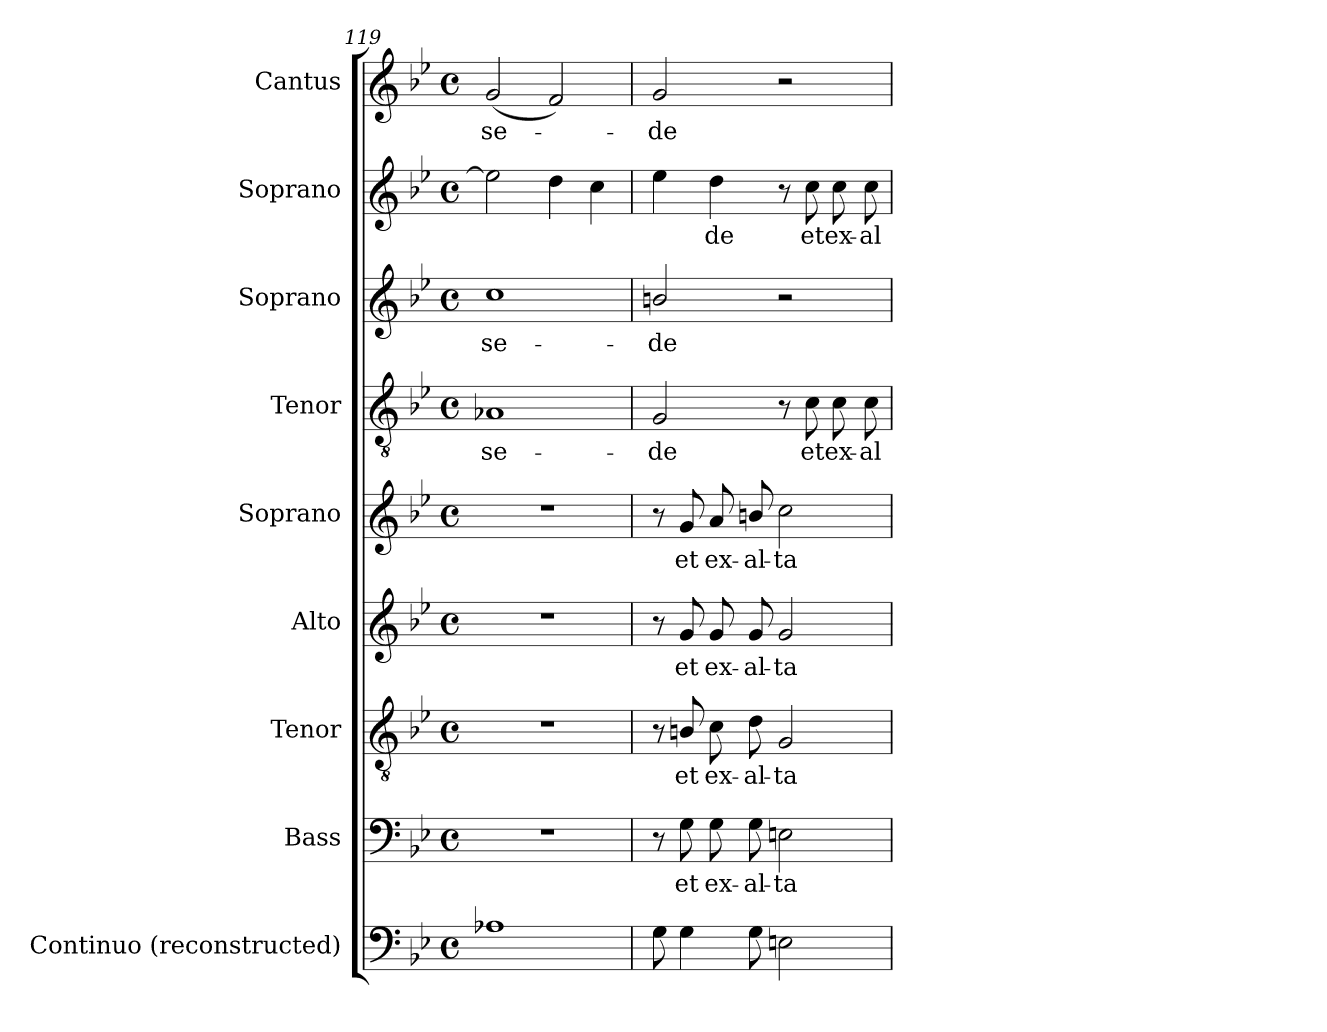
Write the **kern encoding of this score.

**kern	**kern	**text	**kern	**text	**kern	**text	**kern	**text	**kern	**text	**kern	**text	**kern	**text	**kern	**text
*part9	*part8	*part8	*part7	*part7	*part6	*part6	*part5	*part5	*part4	*part4	*part3	*part3	*part2	*part2	*part1	*part1
*staff9	*staff8	*staff8	*staff7	*staff7	*staff6	*staff6	*staff5	*staff5	*staff4	*staff4	*staff3	*staff3	*staff2	*staff2	*staff1	*staff1
*I"Continuo (reconstructed)	*I"Bass	*	*I"Tenor	*	*I"Alto	*	*I"Soprano	*	*I"Tenor	*	*I"Soprano	*	*I"Soprano	*	*I"Cantus	*
*I'Cont.	*I'B.	*	*I'T.	*	*I'A.	*	*I'S.	*	*I'T.	*	*I'S.	*	*I'S.	*	*	*
*clefF4	*clefF4	*	*clefGv2	*	*clefG2	*	*clefG2	*	*clefGv2	*	*clefG2	*	*clefG2	*	*clefG2	*
*	*	*	*ITrd7c12	*	*	*	*	*	*ITrd7c12	*	*	*	*	*	*	*
*k[b-e-]	*k[b-e-]	*	*k[b-e-]	*	*k[b-e-]	*	*k[b-e-]	*	*k[b-e-]	*	*k[b-e-]	*	*k[b-e-]	*	*k[b-e-]	*
*g:	*g:	*	*g:	*	*g:	*	*g:	*	*g:	*	*g:	*	*g:	*	*g:	*
*M4/4	*M4/4	*	*M4/4	*	*M4/4	*	*M4/4	*	*M4/4	*	*M4/4	*	*M4/4	*	*M4/4	*
*met(c)	*met(c)	*	*met(c)	*	*met(c)	*	*met(c)	*	*met(c)	*	*met(c)	*	*met(c)	*	*met(c)	*
=119	=119	=119	=119	=119	=119	=119	=119	=119	=119	=119	=119	=119	=119	=119	=119	=119
!	!	!	!	!	!	!	!	!	!	!LO:LY:b:color=#000000	!	!	!	!	!	!
!	!	!	!	!	!	!	!	!	!	!	!	!LO:LY:b:color=#000000	!	!	!	!
!	!	!	!	!	!	!	!	!	!	!	!	!	!	!	!	!LO:LY:b:color=#000000
1A-Xi	1r	.	1r	.	1r	.	1r	.	1AA-Xi	se-	1cci	se-	2ee-i\]	.	(2gi/	se-
.	.	.	.	.	.	.	.	.	.	.	.	.	4ddi\	.	2fi/)	.
.	.	.	.	.	.	.	.	.	.	.	.	.	4cci\	.	.	.
=120	=120	=120	=120	=120	=120	=120	=120	=120	=120	=120	=120	=120	=120	=120	=120	=120
!	!	!	!	!	!	!	!	!	!	!LO:LY:b:color=#000000	!	!	!	!	!	!
!	!	!	!	!	!	!	!	!	!	!	!	!LO:LY:b:color=#000000	!	!	!	!
!	!	!	!	!	!	!	!	!	!	!	!	!	!	!	!	!LO:LY:b:color=#000000
8Gi\	8r	.	8r	.	8r	.	8r	.	2GGi/	-de	2bni/	-de	4ee-i\	.	2gi/	-de
!	!	!LO:LY:b:color=#000000	!	!	!	!	!	!	!	!	!	!	!	!	!	!
!	!	!	!	!LO:LY:b:color=#000000	!	!	!	!	!	!	!	!	!	!	!	!
!	!	!	!	!	!	!LO:LY:b:color=#000000	!	!	!	!	!	!	!	!	!	!
!	!	!	!	!	!	!	!	!LO:LY:b:color=#000000	!	!	!	!	!	!	!	!
4Gi\	8Gi\	et	8BBni/	et	8gi/	et	8gi/	et	.	.	.	.	.	.	.	.
!	!	!LO:LY:b:color=#000000	!	!	!	!	!	!	!	!	!	!	!	!	!	!
!	!	!	!	!LO:LY:b:color=#000000	!	!	!	!	!	!	!	!	!	!	!	!
!	!	!	!	!	!	!LO:LY:b:color=#000000	!	!	!	!	!	!	!	!	!	!
!	!	!	!	!	!	!	!	!LO:LY:b:color=#000000	!	!	!	!	!	!	!	!
!	!	!	!	!	!	!	!	!	!	!	!	!	!	!LO:LY:b:color=#000000	!	!
.	8Gi\	ex-	8Ci\	ex-	8gi/	ex-	8ai/	ex-	.	.	.	.	4ddi\	-de	.	.
!	!	!LO:LY:b:color=#000000	!	!	!	!	!	!	!	!	!	!	!	!	!	!
!	!	!	!	!LO:LY:b:color=#000000	!	!	!	!	!	!	!	!	!	!	!	!
!	!	!	!	!	!	!LO:LY:b:color=#000000	!	!	!	!	!	!	!	!	!	!
!	!	!	!	!	!	!	!	!LO:LY:b:color=#000000	!	!	!	!	!	!	!	!
8Gi\	8Gi\	-al-	8Di\	-al-	8gi/	-al-	8bni/	-al-	.	.	.	.	.	.	.	.
!	!	!LO:LY:b:color=#000000	!	!	!	!	!	!	!	!	!	!	!	!	!	!
!	!	!	!	!LO:LY:b:color=#000000	!	!	!	!	!	!	!	!	!	!	!	!
!	!	!	!	!	!	!LO:LY:b:color=#000000	!	!	!	!	!	!	!	!	!	!
!	!	!	!	!	!	!	!	!LO:LY:b:color=#000000	!	!	!	!	!	!	!	!
2Eni\	2Eni\	-ta-	2GGi/	-ta-	2gi/	-ta-	2cci\	-ta-	8r	.	2r	.	8r	.	2r	.
!	!	!	!	!	!	!	!	!	!	!LO:LY:b:color=#000000	!	!	!	!	!	!
!	!	!	!	!	!	!	!	!	!	!	!	!	!	!LO:LY:b:color=#000000	!	!
.	.	.	.	.	.	.	.	.	8Ci\	et	.	.	8cci\	et	.	.
!	!	!	!	!	!	!	!	!	!	!LO:LY:b:color=#000000	!	!	!	!	!	!
!	!	!	!	!	!	!	!	!	!	!	!	!	!	!LO:LY:b:color=#000000	!	!
.	.	.	.	.	.	.	.	.	8Ci\	ex-	.	.	8cci\	ex-	.	.
!	!	!	!	!	!	!	!	!	!	!LO:LY:b:color=#000000	!	!	!	!	!	!
!	!	!	!	!	!	!	!	!	!	!	!	!	!	!LO:LY:b:color=#000000	!	!
.	.	.	.	.	.	.	.	.	8Ci\	-al-	.	.	8cci\	-al-	.	.
=	=	=	=	=	=	=	=	=	=	=	=	=	=	=	=	=
*-	*-	*-	*-	*-	*-	*-	*-	*-	*-	*-	*-	*-	*-	*-	*-	*-
